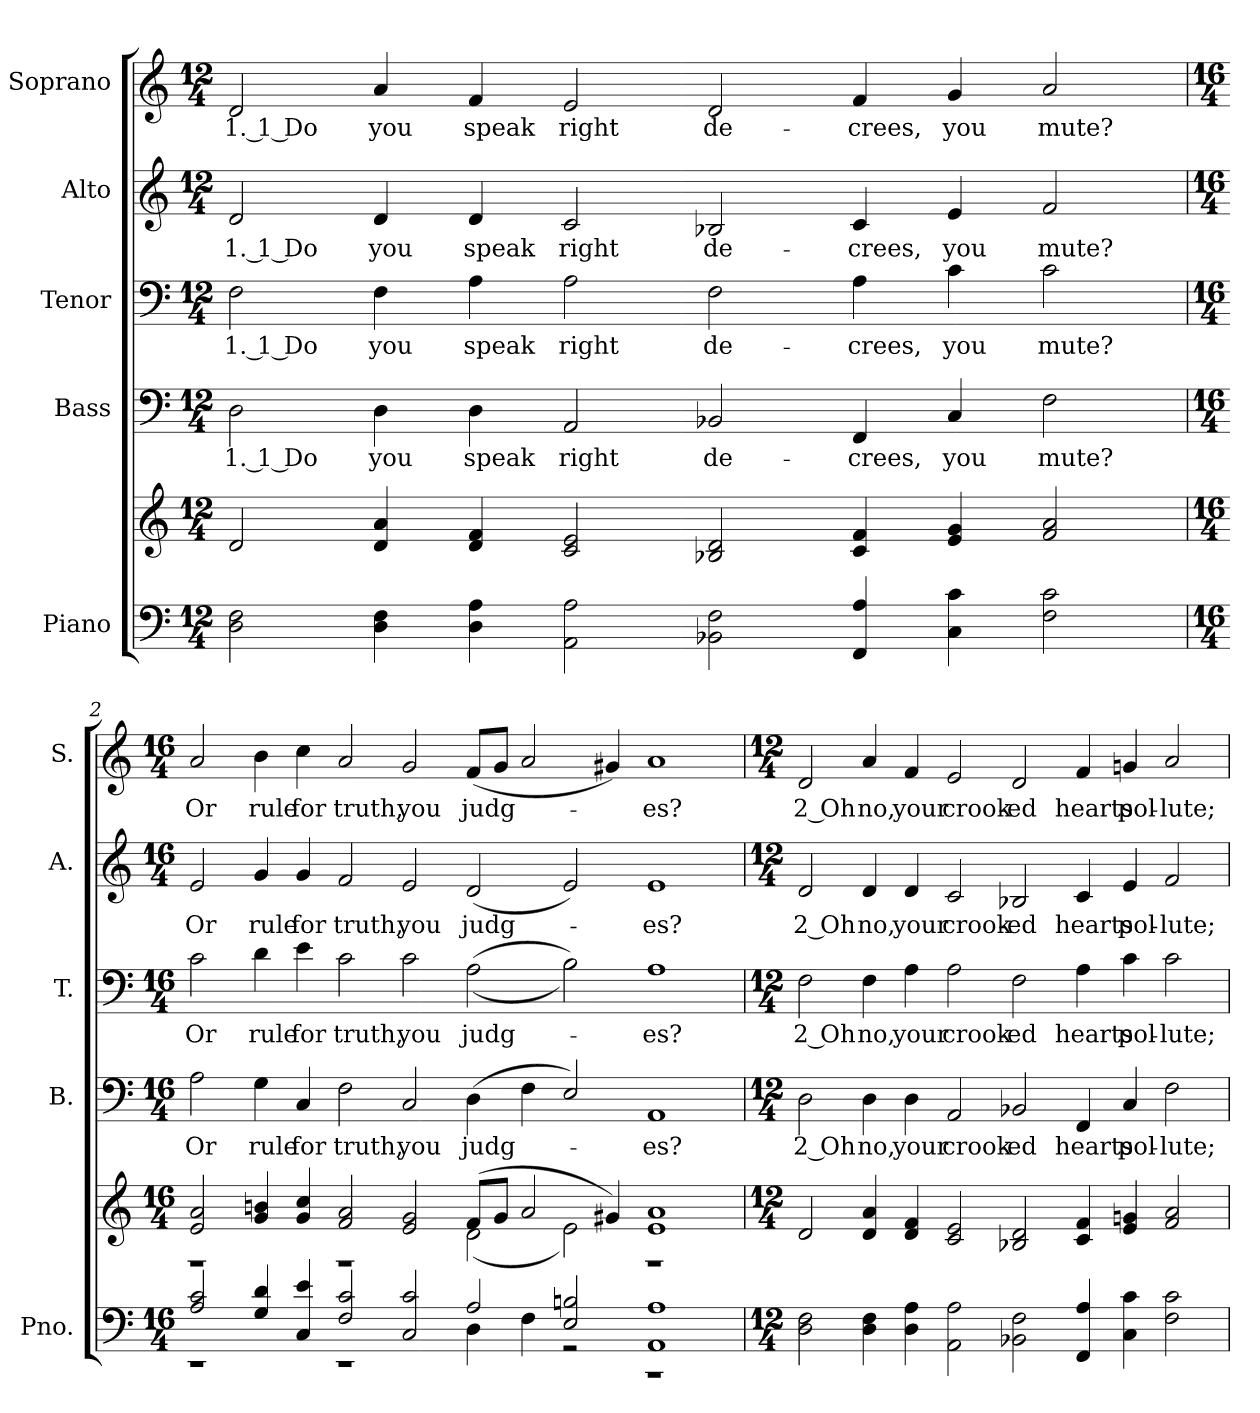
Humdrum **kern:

**kern	**kern	**kern	**text	**kern	**text	**kern	**text	**kern	**text
*part5	*part5	*part4	*part4	*part3	*part3	*part2	*part2	*part1	*part1
*staff6	*staff5	*staff4	*staff4	*staff3	*staff3	*staff2	*staff2	*staff1	*staff1
*I"Piano	*	*I"Bass	*	*I"Tenor	*	*I"Alto	*	*I"Soprano	*
*I'Pno.	*	*I'B.	*	*I'T.	*	*I'A.	*	*I'S.	*
!!LO:PB:g=z
*clefF4	*clefG2	*clefF4	*	*clefF4	*	*clefG2	*	*clefG2	*
*k[]	*k[]	*k[]	*	*k[]	*	*k[]	*	*k[]	*
*C:	*C:	*C:	*	*C:	*	*C:	*	*C:	*
*M12/4	*M12/4	*M12/4	*	*M12/4	*	*M12/4	*	*M12/4	*
*MM170	*MM170	*MM170	*	*MM170	*	*MM170	*	*MM170	*
=1	=1	=1	=1	=1	=1	=1	=1	=1	=1
!	!	!	!LO:LY:b:color=#000000	!	!	!	!	!	!
!	!	!	!	!	!LO:LY:b:color=#000000	!	!	!	!
!	!	!	!	!	!	!	!LO:LY:b:color=#000000	!	!
!	!	!	!	!	!	!	!	!	!LO:LY:b:color=#000000
2Di\ 2Fi	2di/	2Di\	1. 1 Do	2Fi\	1. 1 Do	2di/	1. 1 Do	2di/	1. 1 Do
!	!	!	!LO:LY:b:color=#000000	!	!	!	!	!	!
!	!	!	!	!	!LO:LY:b:color=#000000	!	!	!	!
!	!	!	!	!	!	!	!LO:LY:b:color=#000000	!	!
!	!	!	!	!	!	!	!	!	!LO:LY:b:color=#000000
4Di\ 4Fi	4di/ 4ai	4Di\	you	4Fi\	you	4di/	you	4ai/	you
!	!	!	!LO:LY:b:color=#000000	!	!	!	!	!	!
!	!	!	!	!	!LO:LY:b:color=#000000	!	!	!	!
!	!	!	!	!	!	!	!LO:LY:b:color=#000000	!	!
!	!	!	!	!	!	!	!	!	!LO:LY:b:color=#000000
4Di\ 4Ai	4di/ 4fi	4Di\	speak	4Ai\	speak	4di/	speak	4fi/	speak
!	!	!	!LO:LY:b:color=#000000	!	!	!	!	!	!
!	!	!	!	!	!LO:LY:b:color=#000000	!	!	!	!
!	!	!	!	!	!	!	!LO:LY:b:color=#000000	!	!
!	!	!	!	!	!	!	!	!	!LO:LY:b:color=#000000
2AAi\ 2Ai	2ci/ 2ei	2AAi/	right	2Ai\	right	2ci/	right	2ei/	right
!	!	!	!LO:LY:b:color=#000000	!	!	!	!	!	!
!	!	!	!	!	!LO:LY:b:color=#000000	!	!	!	!
!	!	!	!	!	!	!	!LO:LY:b:color=#000000	!	!
!	!	!	!	!	!	!	!	!	!LO:LY:b:color=#000000
2BB-Xi\ 2Fi	2B-Xi/ 2di	2BB-Xi/	de-	2Fi\	de-	2B-Xi/	de-	2di/	de-
!	!	!	!LO:LY:b:color=#000000	!	!	!	!	!	!
!	!	!	!	!	!LO:LY:b:color=#000000	!	!	!	!
!	!	!	!	!	!	!	!LO:LY:b:color=#000000	!	!
!	!	!	!	!	!	!	!	!	!LO:LY:b:color=#000000
4FFi/ 4Ai	4ci/ 4fi	4FFi/	-crees,	4Ai\	-crees,	4ci/	-crees,	4fi/	-crees,
!	!	!	!LO:LY:b:color=#000000	!	!	!	!	!	!
!	!	!	!	!	!LO:LY:b:color=#000000	!	!	!	!
!	!	!	!	!	!	!	!LO:LY:b:color=#000000	!	!
!	!	!	!	!	!	!	!	!	!LO:LY:b:color=#000000
4Ci\ 4ci	4ei/ 4gi	4Ci/	you	4ci\	you	4ei/	you	4gi/	you
!	!	!	!LO:LY:b:color=#000000	!	!	!	!	!	!
!	!	!	!	!	!LO:LY:b:color=#000000	!	!	!	!
!	!	!	!	!	!	!	!LO:LY:b:color=#000000	!	!
!	!	!	!	!	!	!	!	!	!LO:LY:b:color=#000000
2Fi\ 2ci	2fi/ 2ai	2Fi\	mute?	2ci\	mute?	2fi/	mute?	2ai/	mute?
=2	=2	=2	=2	=2	=2	=2	=2	=2	=2
*M16/4	*M16/4	*M16/4	*	*M16/4	*	*M16/4	*	*M16/4	*
*^	*^	*	*	*	*	*	*	*	*
!	!	!	!	!	!LO:LY:b:color=#000000	!	!	!	!	!	!
!	!	!	!	!	!	!	!LO:LY:b:color=#000000	!	!	!	!
!	!	!	!	!	!	!	!	!	!LO:LY:b:color=#000000	!	!
!	!	!	!	!	!	!	!	!	!	!	!LO:LY:b:color=#000000
2Ai/ 2ci	1r	2ei/ 2ai	1r	2Ai\	Or	2ci\	Or	2ei/	Or	2ai/	Or
!	!	!	!	!	!LO:LY:b:color=#000000	!	!	!	!	!	!
!	!	!	!	!	!	!	!LO:LY:b:color=#000000	!	!	!	!
!	!	!	!	!	!	!	!	!	!LO:LY:b:color=#000000	!	!
!	!	!	!	!	!	!	!	!	!	!	!LO:LY:b:color=#000000
4Gi/ 4di	.	4gi/ 4bni	.	4Gi\	rule	4di\	rule	4gi/	rule	4bi\	rule
!	!	!	!	!	!LO:LY:b:color=#000000	!	!	!	!	!	!
!	!	!	!	!	!	!	!LO:LY:b:color=#000000	!	!	!	!
!	!	!	!	!	!	!	!	!	!LO:LY:b:color=#000000	!	!
!	!	!	!	!	!	!	!	!	!	!	!LO:LY:b:color=#000000
4Ci/ 4ei	.	4gi/ 4cci	.	4Ci/	for	4ei\	for	4gi/	for	4cci\	for
!	!	!	!	!	!LO:LY:b:color=#000000	!	!	!	!	!	!
!	!	!	!	!	!	!	!LO:LY:b:color=#000000	!	!	!	!
!	!	!	!	!	!	!	!	!	!LO:LY:b:color=#000000	!	!
!	!	!	!	!	!	!	!	!	!	!	!LO:LY:b:color=#000000
2Fi/ 2ci	1r	2fi/ 2ai	1r	2Fi\	truth,	2ci\	truth,	2fi/	truth,	2ai/	truth,
!	!	!	!	!	!LO:LY:b:color=#000000	!	!	!	!	!	!
!	!	!	!	!	!	!	!LO:LY:b:color=#000000	!	!	!	!
!	!	!	!	!	!	!	!	!	!LO:LY:b:color=#000000	!	!
!	!	!	!	!	!	!	!	!	!	!	!LO:LY:b:color=#000000
2Ci/ 2ci	.	2ei/ 2gi	.	2Ci/	you	2ci\	you	2ei/	you	2gi/	you
!	!	!	!	!	!LO:LY:b:color=#000000	!	!	!	!	!	!
!	!	!	!	!	!	!	!LO:LY:b:color=#000000	!	!	!	!
!	!	!	!	!	!	!	!	!	!LO:LY:b:color=#000000	!	!
!	!	!	!	!	!	!	!	!	!	!	!LO:LY:b:color=#000000
2Ai/	4Di\	(8fi/L	(2di\	(4Di\	judg-	((2Ai\	judg-	(2di/	judg-	(8fi/L	judg-
.	.	8gi/J	.	.	.	.	.	.	.	8gi/J	.
.	4Fi\	2ai/	.	4Fi\	.	.	.	.	.	2ai/	.
2Ei/ 2Bni	2r	.	2ei\)	2Ei/)	.	2Bi\))	.	2ei/)	.	.	.
.	.	4g#Xi/)	.	.	.	.	.	.	.	4g#Xi/)	.
!	!	!	!	!	!LO:LY:b:color=#000000	!	!	!	!	!	!
!	!	!	!	!	!	!	!LO:LY:b:color=#000000	!	!	!	!
!	!	!	!	!	!	!	!	!	!LO:LY:b:color=#000000	!	!
!	!	!	!	!	!	!	!	!	!	!	!LO:LY:b:color=#000000
1AAi 1Ai	1r	1ei 1ai	1r	1AAi	-es?	1Ai	-es?	1ei	-es?	1ai	-es?
*v	*v	*	*	*	*	*	*	*	*	*	*
*	*v	*v	*	*	*	*	*	*	*	*
!!LO:PB:g=z
=3	=3	=3	=3	=3	=3	=3	=3	=3	=3
*M12/4	*M12/4	*M12/4	*	*M12/4	*	*M12/4	*	*M12/4	*
*^	*^	*	*	*	*	*	*	*	*
!	!	!	!	!	!LO:LY:b:color=#000000	!	!	!	!	!	!
*v	*v	*	*	*	*	*	*	*	*	*	*
*	*v	*v	*	*	*	*	*	*	*	*
*^	*^	*	*	*	*	*	*	*	*
!	!	!	!	!	!	!	!LO:LY:b:color=#000000	!	!	!	!
*v	*v	*	*	*	*	*	*	*	*	*	*
*	*v	*v	*	*	*	*	*	*	*	*
*^	*^	*	*	*	*	*	*	*	*
!	!	!	!	!	!	!	!	!	!LO:LY:b:color=#000000	!	!
*v	*v	*	*	*	*	*	*	*	*	*	*
*	*v	*v	*	*	*	*	*	*	*	*
*^	*^	*	*	*	*	*	*	*	*
!	!	!	!	!	!	!	!	!	!	!	!LO:LY:b:color=#000000
*v	*v	*	*	*	*	*	*	*	*	*	*
*	*v	*v	*	*	*	*	*	*	*	*
2Di\ 2Fi	2di/	2Di\	2 Oh	2Fi\	2 Oh	2di/	2 Oh	2di/	2 Oh
!	!	!	!LO:LY:b:color=#000000	!	!	!	!	!	!
!	!	!	!	!	!LO:LY:b:color=#000000	!	!	!	!
!	!	!	!	!	!	!	!LO:LY:b:color=#000000	!	!
!	!	!	!	!	!	!	!	!	!LO:LY:b:color=#000000
4Di\ 4Fi	4di/ 4ai	4Di\	no,	4Fi\	no,	4di/	no,	4ai/	no,
!	!	!	!LO:LY:b:color=#000000	!	!	!	!	!	!
!	!	!	!	!	!LO:LY:b:color=#000000	!	!	!	!
!	!	!	!	!	!	!	!LO:LY:b:color=#000000	!	!
!	!	!	!	!	!	!	!	!	!LO:LY:b:color=#000000
4Di\ 4Ai	4di/ 4fi	4Di\	your	4Ai\	your	4di/	your	4fi/	your
!	!	!	!LO:LY:b:color=#000000	!	!	!	!	!	!
!	!	!	!	!	!LO:LY:b:color=#000000	!	!	!	!
!	!	!	!	!	!	!	!LO:LY:b:color=#000000	!	!
!	!	!	!	!	!	!	!	!	!LO:LY:b:color=#000000
2AAi\ 2Ai	2ci/ 2ei	2AAi/	crook-	2Ai\	crook-	2ci/	crook-	2ei/	crook-
!	!	!	!LO:LY:b:color=#000000	!	!	!	!	!	!
!	!	!	!	!	!LO:LY:b:color=#000000	!	!	!	!
!	!	!	!	!	!	!	!LO:LY:b:color=#000000	!	!
!	!	!	!	!	!	!	!	!	!LO:LY:b:color=#000000
2BB-Xi\ 2Fi	2B-Xi/ 2di	2BB-Xi/	-ed	2Fi\	-ed	2B-Xi/	-ed	2di/	-ed
!	!	!	!LO:LY:b:color=#000000	!	!	!	!	!	!
!	!	!	!	!	!LO:LY:b:color=#000000	!	!	!	!
!	!	!	!	!	!	!	!LO:LY:b:color=#000000	!	!
!	!	!	!	!	!	!	!	!	!LO:LY:b:color=#000000
4FFi/ 4Ai	4ci/ 4fi	4FFi/	hearts	4Ai\	hearts	4ci/	hearts	4fi/	hearts
!	!	!	!LO:LY:b:color=#000000	!	!	!	!	!	!
!	!	!	!	!	!LO:LY:b:color=#000000	!	!	!	!
!	!	!	!	!	!	!	!LO:LY:b:color=#000000	!	!
!	!	!	!	!	!	!	!	!	!LO:LY:b:color=#000000
4Ci\ 4ci	4ei/ 4gni	4Ci/	pol-	4ci\	pol-	4ei/	pol-	4gni/	pol-
!	!	!	!LO:LY:b:color=#000000	!	!	!	!	!	!
!	!	!	!	!	!LO:LY:b:color=#000000	!	!	!	!
!	!	!	!	!	!	!	!LO:LY:b:color=#000000	!	!
!	!	!	!	!	!	!	!	!	!LO:LY:b:color=#000000
2Fi\ 2ci	2fi/ 2ai	2Fi\	-lute;	2ci\	-lute;	2fi/	-lute;	2ai/	-lute;
=	=	=	=	=	=	=	=	=	=
*-	*-	*-	*-	*-	*-	*-	*-	*-	*-
